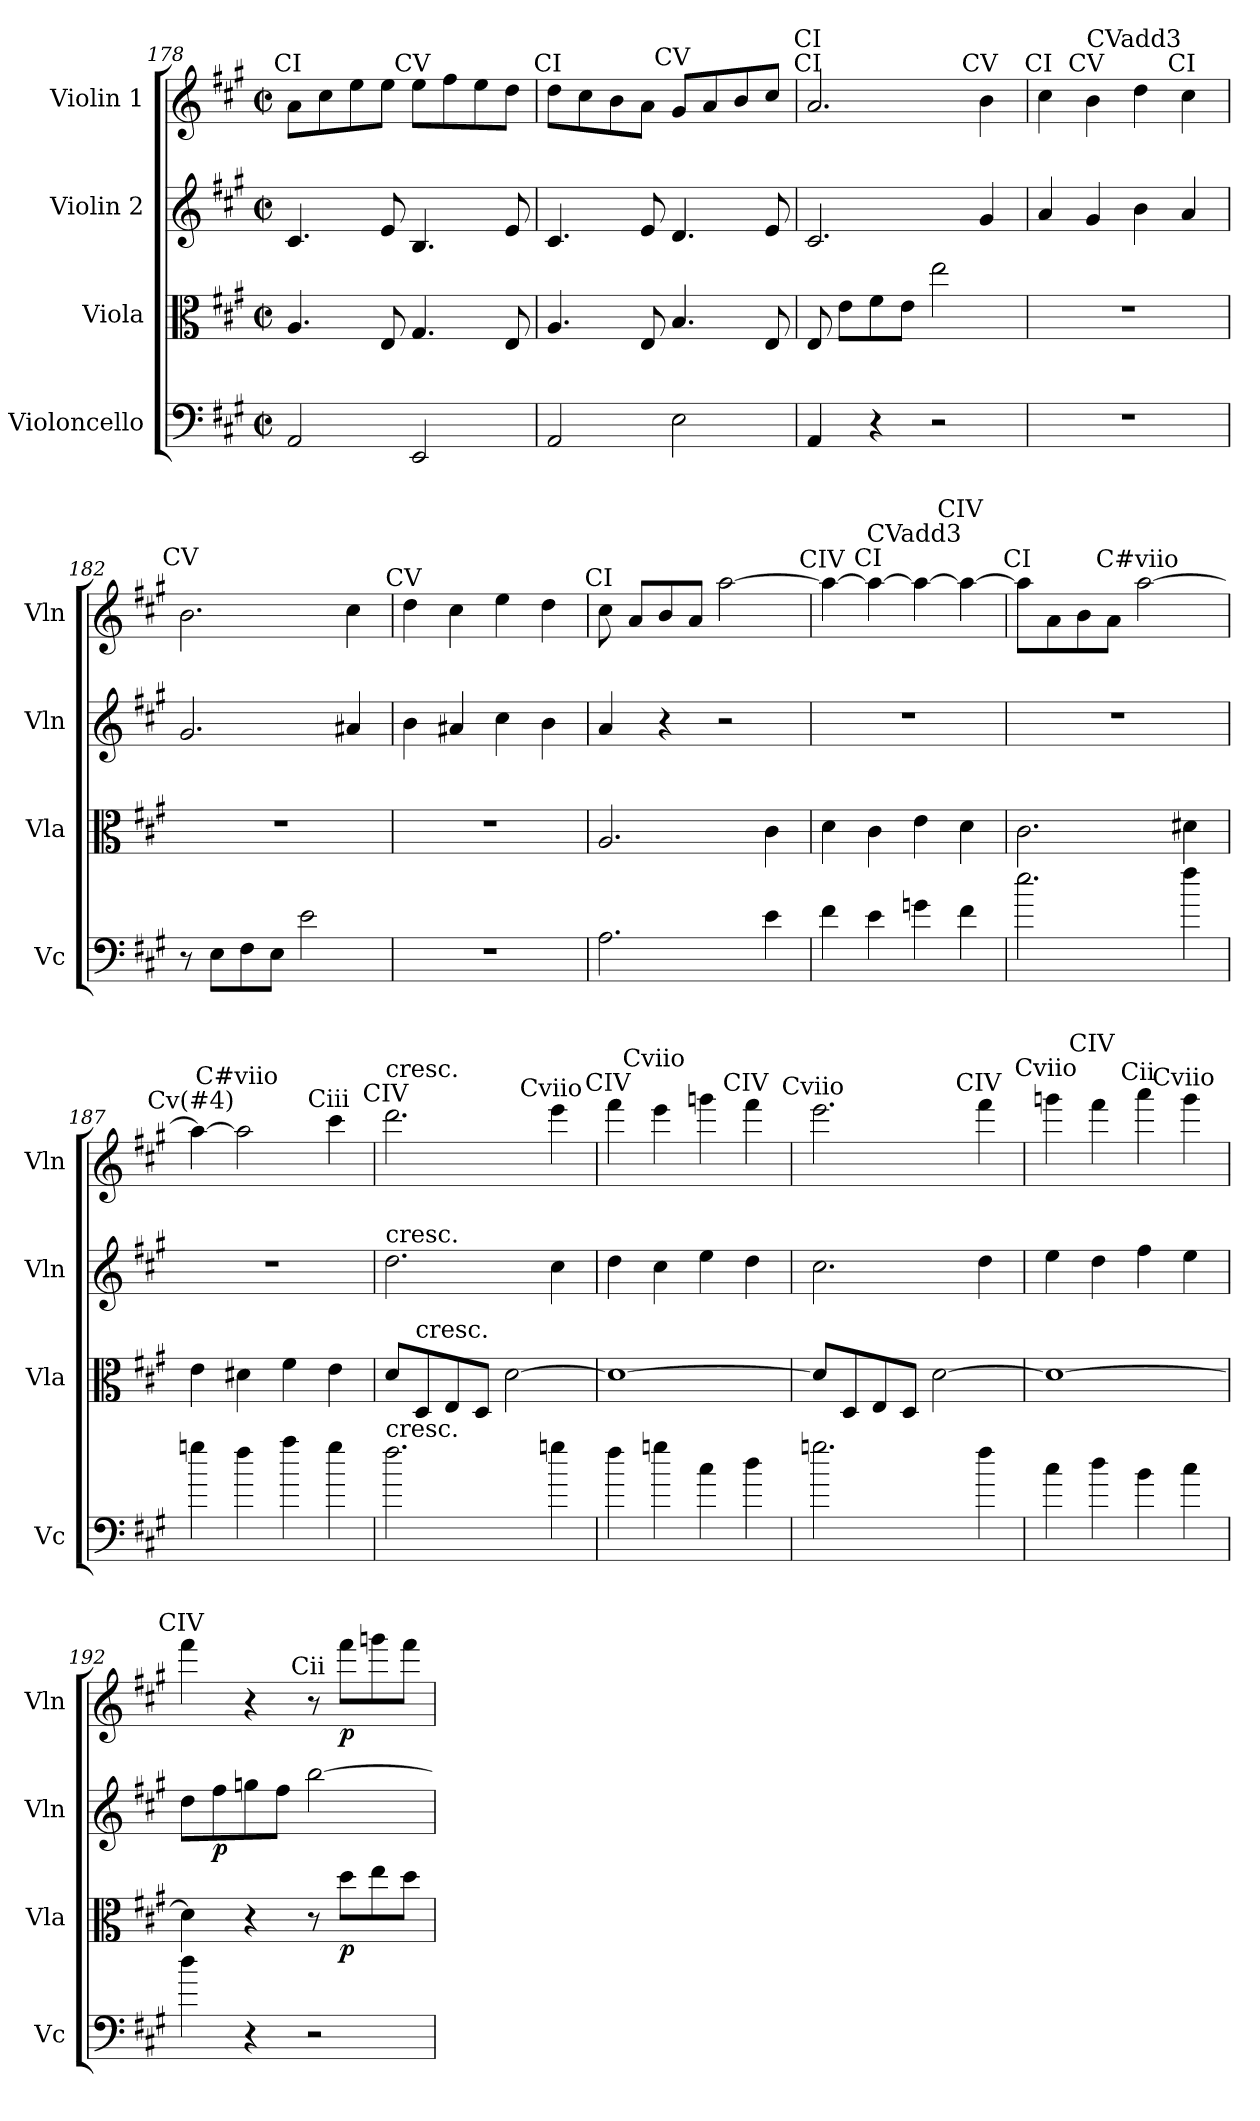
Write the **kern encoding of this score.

**kern	**kern	**dynam	**kern	**dynam	**kern	**dynam
*part4	*part3	*part3	*part2	*part2	*part1	*part1
*staff4	*staff3	*staff3	*staff2	*staff2	*staff1	*staff1
*I"Violoncello	*I"Viola	*	*I"Violin 2	*	*I"Violin 1	*
*I'Vc	*I'Vla	*	*I'Vln	*	*I'Vln	*
!!LO:PB:g=z
*clefF4	*clefC3	*	*clefG2	*	*clefG2	*
*k[f#c#g#]	*k[f#c#g#]	*	*k[f#c#g#]	*	*k[f#c#g#]	*
*A:	*A:	*	*A:	*	*A:	*
*M2/2	*M2/2	*	*M2/2	*	*M2/2	*
*met(c|)	*met(c|)	*	*met(c|)	*	*met(c|)	*
=178	=178	=178	=178	=178	=178	=178
!	!	!	!	!	!LO:TX:a:cj:t=CI	!
2AA/	4.A/	.	4.c#/	.	8a\L	.
.	.	.	.	.	8cc#\	.
.	.	.	.	.	8ee\	.
.	8E/	.	8e/	.	8ee\J	.
!	!	!	!	!	!LO:TX:a:cj:t=CV	!
2EE/	4.G#/	.	4.B/	.	8ee\L	.
.	.	.	.	.	8ff#\	.
.	.	.	.	.	8ee\	.
.	8E/	.	8e/	.	8dd\J	.
=179	=179	=179	=179	=179	=179	=179
!	!	!	!	!	!LO:TX:a:cj:t=CI	!
2AA/	4.A/	.	4.c#/	.	8dd\L	.
.	.	.	.	.	8cc#\	.
.	.	.	.	.	8b\	.
.	8E/	.	8e/	.	8a\J	.
!	!	!	!	!	!LO:TX:a:cj:t=CV	!
2E\	4.B/	.	4.d/	.	8g#/L	.
.	.	.	.	.	8a/	.
.	.	.	.	.	8b/	.
.	8E/	.	8e/	.	8cc#/J	.
=180	=180	=180	=180	=180	=180	=180
!	!	!	!	!	!LO:TX:a:cj:t=CI	!
!	!	!	!	!	!LO:TX:a:cj:t=CI	!
4AA/	8E/	.	2.c#/	.	2.a/	.
.	8e\L	.	.	.	.	.
4r	8f#\	.	.	.	.	.
.	8e\J	.	.	.	.	.
2r	2ee\	.	.	.	.	.
!	!	!	!	!	!LO:TX:a:cj:t=CV	!
.	.	.	4g#/	.	4b\	.
=181	=181	=181	=181	=181	=181	=181
!	!	!	!	!	!LO:TX:a:cj:t=CI	!
1r	1r	.	4a/	.	4cc#\	.
!	!	!	!	!	!LO:TX:a:cj:t=CV	!
.	.	.	4g#/	.	4b\	.
!	!	!	!	!	!LO:TX:a:cj:t=CVadd3	!
.	.	.	4b\	.	4dd\	.
!	!	!	!	!	!LO:TX:a:cj:t=CI	!
.	.	.	4a/	.	4cc#\	.
!!LO:LB:g=z
=182	=182	=182	=182	=182	=182	=182
!	!	!	!	!	!LO:TX:a:cj:t=CV	!
8r	1r	.	2.g#/	.	2.b\	.
8E\L	.	.	.	.	.	.
8F#\	.	.	.	.	.	.
8E\J	.	.	.	.	.	.
2e\	.	.	.	.	.	.
.	.	.	4a#X/	.	4cc#\	.
=183	=183	=183	=183	=183	=183	=183
!	!	!	!	!	!LO:TX:a:cj:t=CV	!
1r	1r	.	4b\	.	4dd\	.
.	.	.	4a#X/	.	4cc#\	.
.	.	.	4cc#\	.	4ee\	.
.	.	.	4b\	.	4dd\	.
=184	=184	=184	=184	=184	=184	=184
!	!	!	!	!	!LO:TX:a:cj:t=CI	!
2.A\	2.A/	.	4a/	.	8cc#\	.
.	.	.	.	.	8a/L	.
.	.	.	4r	.	8b/	.
.	.	.	.	.	8a/J	.
.	.	.	2r	.	[2aa\	.
4e\	4c#\	.	.	.	.	.
=185	=185	=185	=185	=185	=185	=185
!	!	!	!	!	!LO:TX:a:cj:t=CIV	!
4f#\	4d\	.	1r	.	4aa\_	.
!	!	!	!	!	!LO:TX:a:cj:t=CI	!
4e\	4c#\	.	.	.	4aa\_	.
!	!	!	!	!	!LO:TX:a:cj:t=CVadd3	!
4gn\	4e\	.	.	.	4aa\_	.
!	!	!	!	!	!LO:TX:a:cj:t=CIV	!
4f#\	4d\	.	.	.	4aa\_	.
=186	=186	=186	=186	=186	=186	=186
!	!	!	!	!	!LO:TX:a:cj:t=CI	!
2.ee\	2.c#\	.	1r	.	8aa\L]	.
.	.	.	.	.	8a\	.
.	.	.	.	.	8b\	.
.	.	.	.	.	8a\J	.
!	!	!	!	!	!LO:TX:a:cj:t=C#viio	!
.	.	.	.	.	[2aa\	.
4ff#\	4d#X\	.	.	.	.	.
!!LO:PB:g=z
=187	=187	=187	=187	=187	=187	=187
!	!	!	!	!	!LO:TX:a:cj:t=Cv(#4)	!
4ggn\	4e\	.	1r	.	4aa\_	.
!	!	!	!	!	!LO:TX:a:cj:t=C#viio	!
4ff#\	4d#X\	.	.	.	2aa\]	.
4aa\	4f#\	.	.	.	.	.
!	!	!	!	!	!LO:TX:a:cj:t=Ciii	!
4gg\	4e\	.	.	.	4ccc#\	.
=188	=188	=188	=188	=188	=188	=188
!	!	!	!	!	!LO:TX:a:cj:t=CIV	!
!	!	!	!	!	!LO:TX:a:t=cresc.	!
!	!	!	!LO:TX:a:t=cresc.	!	!	!
!LO:TX:a:t=cresc.	!	!	!	!	!	!
2.ff#\	8d/L	.	2.dd\	.	2.ddd\	.
!	!LO:TX:a:t=cresc.	!	!	!	!	!
.	8D/	.	.	.	.	.
.	8E/	.	.	.	.	.
.	8D/J	.	.	.	.	.
.	[2d\	.	.	.	.	.
!	!	!	!	!	!LO:TX:a:cj:t=Cviio	!
4ggn\	.	.	4cc#\	.	4eee\	.
=189	=189	=189	=189	=189	=189	=189
!	!	!	!	!	!LO:TX:a:cj:t=CIV	!
4ff#\	1d_	.	4dd\	.	4fff#\	.
!	!	!	!	!	!LO:TX:a:cj:t=Cviio	!
4ggn\	.	.	4cc#\	.	4eee\	.
4cc#\	.	.	4ee\	.	4gggn\	.
!	!	!	!	!	!LO:TX:a:cj:t=CIV	!
4dd\	.	.	4dd\	.	4fff#\	.
=190	=190	=190	=190	=190	=190	=190
!	!	!	!	!	!LO:TX:a:cj:t=Cviio	!
2.ggn\	8d/L]	.	2.cc#\	.	2.eee\	.
.	8D/	.	.	.	.	.
.	8E/	.	.	.	.	.
.	8D/J	.	.	.	.	.
.	[2d\	.	.	.	.	.
!	!	!	!	!	!LO:TX:a:cj:t=CIV	!
4ff#\	.	.	4dd\	.	4fff#\	.
!!LO:LB:g=z
=191	=191	=191	=191	=191	=191	=191
!	!	!	!	!	!LO:TX:a:cj:t=Cviio	!
4cc#\	1d_	.	4ee\	.	4gggn\	.
!	!	!	!	!	!LO:TX:a:cj:t=CIV	!
4dd\	.	.	4dd\	.	4fff#\	.
!	!	!	!	!	!LO:TX:a:cj:t=Cii	!
4b\	.	.	4ff#\	.	4aaa\	.
!	!	!	!	!	!LO:TX:a:cj:t=Cviio	!
4cc#\	.	.	4ee\	.	4ggg\	.
!!LO:PB:g=z
=192	=192	=192	=192	=192	=192	=192
!	!	!	!	!	!LO:TX:a:cj:t=CIV	!
4dd\	4d\]	.	8dd\L	.	4fff#\	.
!	!	!	!	!LO:DY:b	!	!
.	.	.	8ff#\	p	.	.
4r	4r	.	8ggn\	.	4r	.
.	.	.	8ff#\J	.	.	.
!	!	!	!	!	!LO:TX:a:cj:t=Cii	!
2r	8r	.	[2bb\	.	8r	.
!	!	!LO:DY:b	!	!	!	!LO:DY:b
.	8dd\L	p	.	.	8fff#\L	p
.	8ee\	.	.	.	8gggn\	.
.	8dd\J	.	.	.	8fff#\J	.
=	=	=	=	=	=	=
*-	*-	*-	*-	*-	*-	*-
